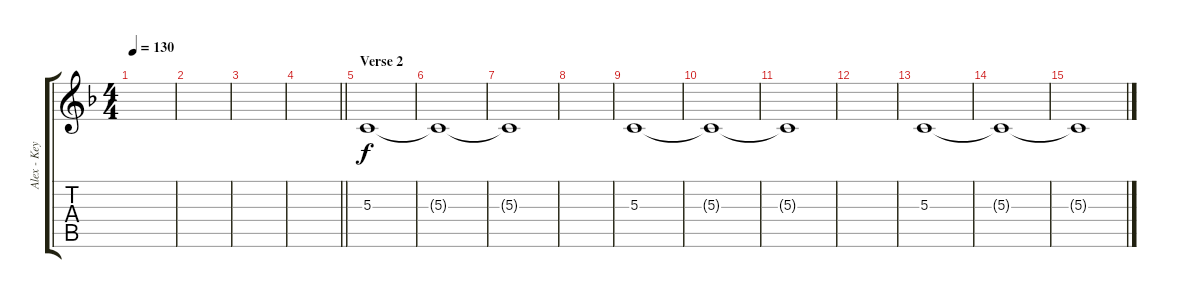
\track ("Alex - Keyboard Strings" "Alex - Key") {instrument stringensemble1}
\staff {score tabs}
\tuning (E4 B3 G3 D3 A2 E2) {hide}
\ts (4 4)
\tempo 130
\clef g2
\ks f
|
|
|
\barLineRight lightlight
|
\section ("" "Verse 2")
5.3.1 |
5.3{t}.1 |
5.3{t}.1 |
|
5.3.1 |
5.3{t}.1 |
5.3{t}.1 |
|
5.3.1 |
5.3{t}.1 |
5.3{t}.1
